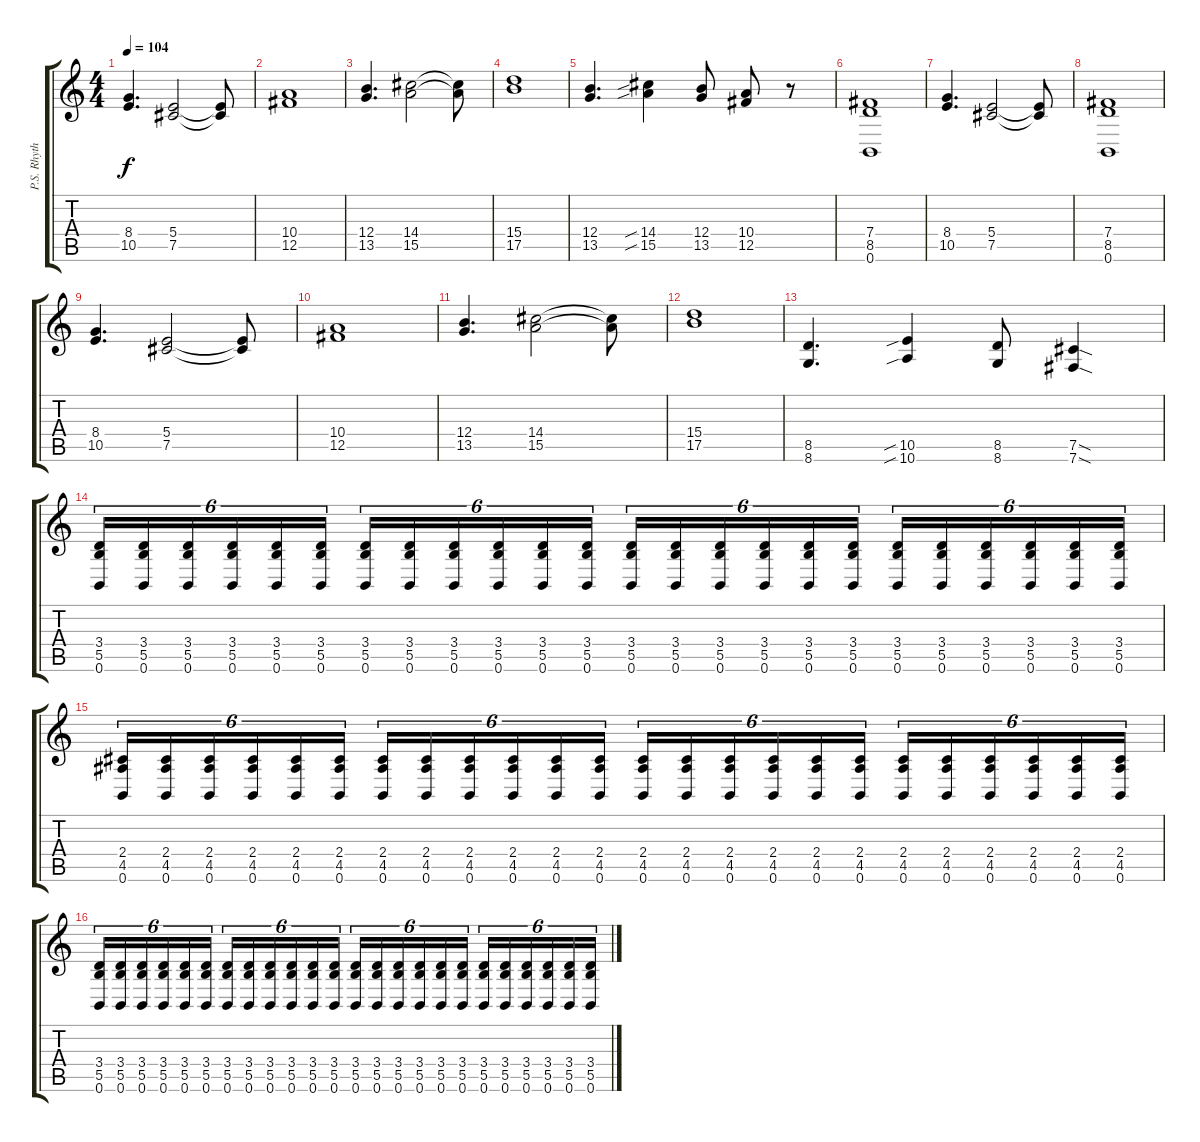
\track ("P.S. Rhythm" "P.S. Rhyth") {instrument distortionguitar}
\staff {score tabs}
\tuning (Db4 Ab3 E3 B2 Gb2 B1) {hide}
\ts (4 4)
\tempo 104
\clef g2
\ks c
(8.4 10.5).4{d dy f} (5.4 7.5).2 (5.4{t} 7.5{t}).8 |
(10.4 12.5).1 |
(12.4 13.5).4{d} (14.4 15.5).2 (14.4{t} 15.5{t}).8 |
(15.4 17.5).1 |
(12.4 13.5).4{d} (14.4{sib} 15.5{sib}).4 (12.4 13.5).8 (10.4 12.5).8 r.8 |
(7.4 8.5 0.6).1 |
(8.4 10.5).4{d} (5.4 7.5).2 (5.4{t} 7.5{t}).8 |
(7.4 8.5 0.6).1 |
(8.4 10.5).4{d} (5.4 7.5).2 (5.4{t} 7.5{t}).8 |
(10.4 12.5).1 |
(12.4 13.5).4{d} (14.4 15.5).2 (14.4{t} 15.5{t}).8 |
(15.4 17.5).1 |
(8.5 8.6).4{d} (10.5{sib} 10.6{sib}).4 (8.5 8.6).8 (7.5{sod} 7.6{sod}).4 |
(3.4 5.5 0.6).16{tu (6 4)} (3.4 5.5 0.6).16{tu (6 4)} (3.4 5.5 0.6).16{tu (6 4)} (3.4 5.5 0.6).16{tu (6 4)} (3.4 5.5 0.6).16{tu (6 4)} (3.4 5.5 0.6).16{tu (6 4)} (3.4 5.5 0.6).16{tu (6 4)} (3.4 5.5 0.6).16{tu (6 4)} (3.4 5.5 0.6).16{tu (6 4)} (3.4 5.5 0.6).16{tu (6 4)} (3.4 5.5 0.6).16{tu (6 4)} (3.4 5.5 0.6).16{tu (6 4)} (3.4 5.5 0.6).16{tu (6 4)} (3.4 5.5 0.6).16{tu (6 4)} (3.4 5.5 0.6).16{tu (6 4)} (3.4 5.5 0.6).16{tu (6 4)} (3.4 5.5 0.6).16{tu (6 4)} (3.4 5.5 0.6).16{tu (6 4)} (3.4 5.5 0.6).16{tu (6 4)} (3.4 5.5 0.6).16{tu (6 4)} (3.4 5.5 0.6).16{tu (6 4)} (3.4 5.5 0.6).16{tu (6 4)} (3.4 5.5 0.6).16{tu (6 4)} (3.4 5.5 0.6).16{tu (6 4)} |
(2.4 4.5 0.6).16{tu (6 4)} (2.4 4.5 0.6).16{tu (6 4)} (2.4 4.5 0.6).16{tu (6 4)} (2.4 4.5 0.6).16{tu (6 4)} (2.4 4.5 0.6).16{tu (6 4)} (2.4 4.5 0.6).16{tu (6 4)} (2.4 4.5 0.6).16{tu (6 4)} (2.4 4.5 0.6).16{tu (6 4)} (2.4 4.5 0.6).16{tu (6 4)} (2.4 4.5 0.6).16{tu (6 4)} (2.4 4.5 0.6).16{tu (6 4)} (2.4 4.5 0.6).16{tu (6 4)} (2.4 4.5 0.6).16{tu (6 4)} (2.4 4.5 0.6).16{tu (6 4)} (2.4 4.5 0.6).16{tu (6 4)} (2.4 4.5 0.6).16{tu (6 4)} (2.4 4.5 0.6).16{tu (6 4)} (2.4 4.5 0.6).16{tu (6 4)} (2.4 4.5 0.6).16{tu (6 4)} (2.4 4.5 0.6).16{tu (6 4)} (2.4 4.5 0.6).16{tu (6 4)} (2.4 4.5 0.6).16{tu (6 4)} (2.4 4.5 0.6).16{tu (6 4)} (2.4 4.5 0.6).16{tu (6 4)} |
(3.4 5.5 0.6).16{tu (6 4)} (3.4 5.5 0.6).16{tu (6 4)} (3.4 5.5 0.6).16{tu (6 4)} (3.4 5.5 0.6).16{tu (6 4)} (3.4 5.5 0.6).16{tu (6 4)} (3.4 5.5 0.6).16{tu (6 4)} (3.4 5.5 0.6).16{tu (6 4)} (3.4 5.5 0.6).16{tu (6 4)} (3.4 5.5 0.6).16{tu (6 4)} (3.4 5.5 0.6).16{tu (6 4)} (3.4 5.5 0.6).16{tu (6 4)} (3.4 5.5 0.6).16{tu (6 4)} (3.4 5.5 0.6).16{tu (6 4)} (3.4 5.5 0.6).16{tu (6 4)} (3.4 5.5 0.6).16{tu (6 4)} (3.4 5.5 0.6).16{tu (6 4)} (3.4 5.5 0.6).16{tu (6 4)} (3.4 5.5 0.6).16{tu (6 4)} (3.4 5.5 0.6).16{tu (6 4)} (3.4 5.5 0.6).16{tu (6 4)} (3.4 5.5 0.6).16{tu (6 4)} (3.4 5.5 0.6).16{tu (6 4)} (3.4 5.5 0.6).16{tu (6 4)} (3.4 5.5 0.6).16{tu (6 4)}
